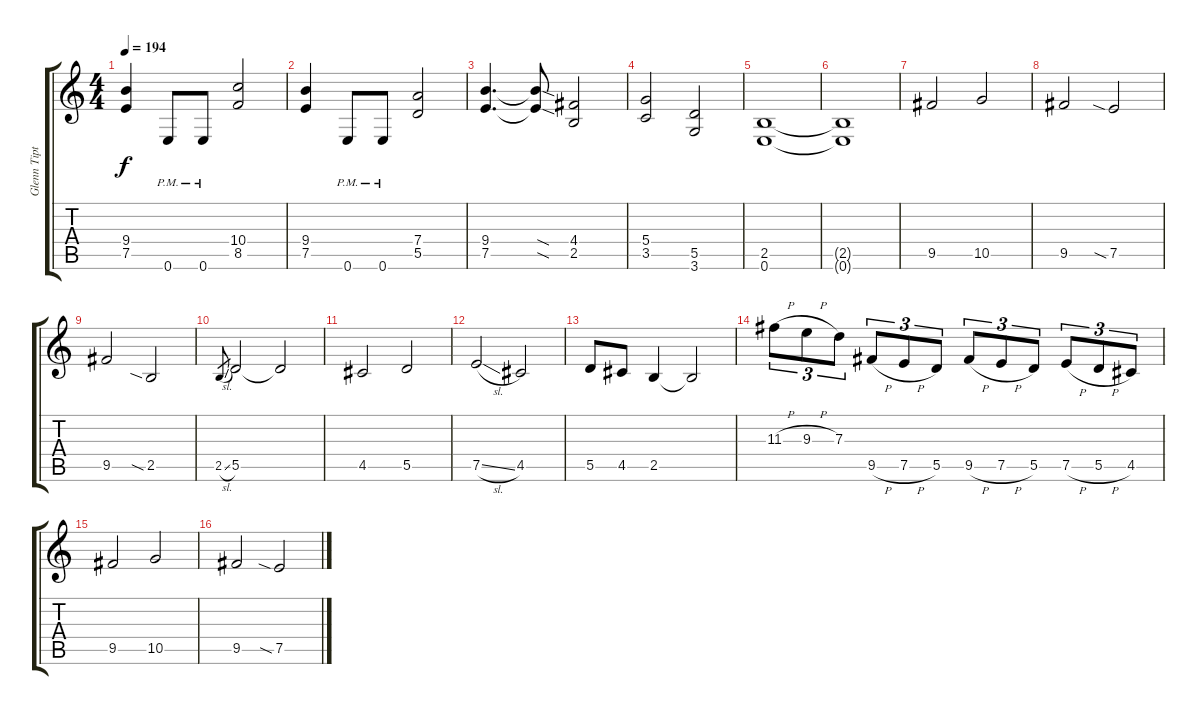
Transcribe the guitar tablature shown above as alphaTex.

\track ("Glenn Tipton" "Glenn Tipt") {instrument distortionguitar}
\staff {score tabs}
\tuning (E4 B3 G3 D3 A2 E2) {hide}
\ts (4 4)
\tempo 194
\clef g2
\ks c
(9.4 7.5).4{dy f} 0.6{pm}.8 0.6{pm}.8 (10.4 8.5).2 |
(9.4 7.5).4 0.6{pm}.8 0.6{pm}.8 (7.4 5.5).2 |
(9.4 7.5).4{d} (9.4{sod t} 7.5{sod t}).8 (4.4 2.5).2 |
(5.4 3.5).2 (5.5 3.6).2 |
(2.5 0.6).1 |
(2.5{t} 0.6{t}).1 |
9.5.2 10.5.2 |
9.5.2 7.5{sia}.2 |
9.5.2 2.5{sia}.2 |
2.5{sl}.8{gr} 5.5.2 5.5{t}.2 |
4.5.2 5.5.2 |
7.5{sl}.2 4.5.2 |
5.5.8 4.5.8 2.5.4 2.5{t}.2 |
11.3{h}.8{tu (3 2)} 9.3{h}.8{tu (3 2)} 7.3.8{tu (3 2)} 9.5{h}.8{tu (3 2)} 7.5{h}.8{tu (3 2)} 5.5.8{tu (3 2)} 9.5{h}.8{tu (3 2)} 7.5{h}.8{tu (3 2)} 5.5.8{tu (3 2)} 7.5{h}.8{tu (3 2)} 5.5{h}.8{tu (3 2)} 4.5.8{tu (3 2)} |
9.5.2 10.5.2 |
9.5.2 7.5{sia}.2
